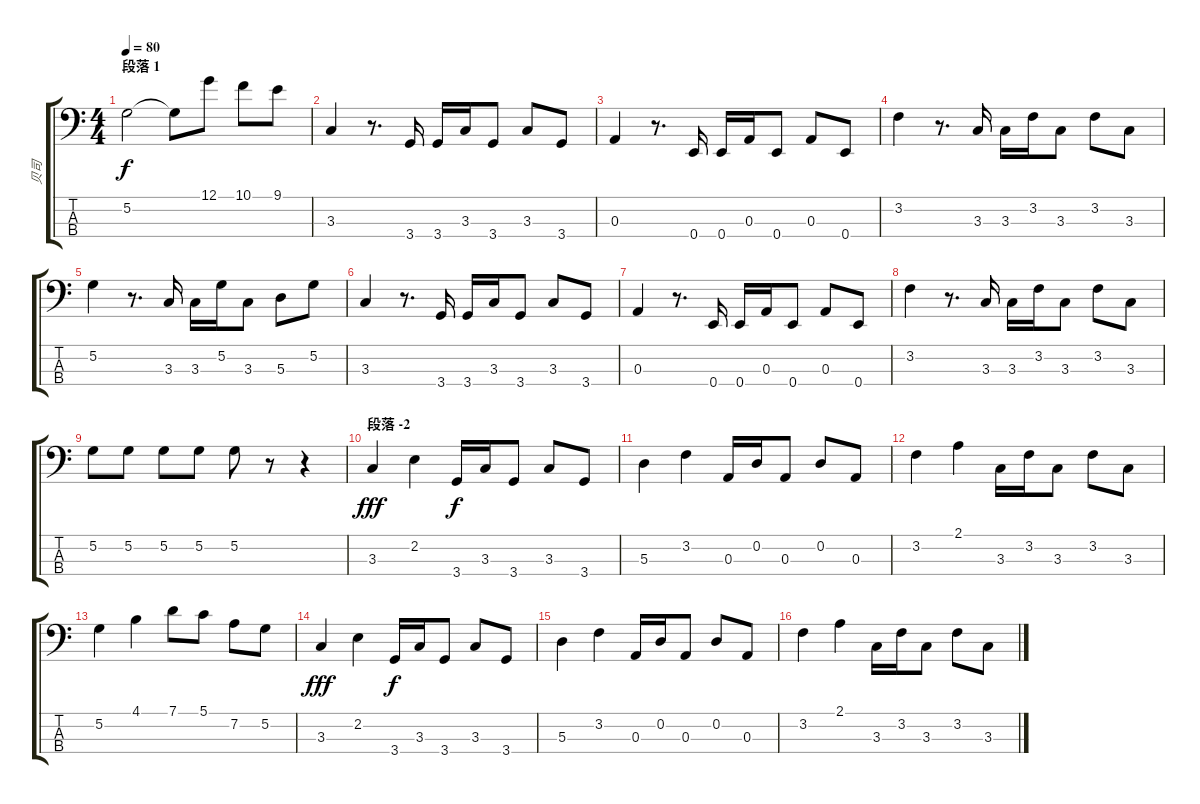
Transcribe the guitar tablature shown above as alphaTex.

\track ("贝司" "贝司") {instrument acousticguitarnylon}
\staff {score tabs}
\tuning (G2 D2 A1 E1) {hide}
\ts (4 4)
\section ("" "段落 1")
\tempo 80
\clef f4
\ks c
5.2.2{dy f} 5.2{t}.8 12.1.8 10.1.8 9.1.8 |
3.3.4 r.8{d} 3.4.16 3.4.16 3.3.16 3.4.8 3.3.8 3.4.8 |
0.3.4 r.8{d} 0.4.16 0.4.16 0.3.16 0.4.8 0.3.8 0.4.8 |
3.2.4 r.8{d} 3.3.16 3.3.16 3.2.16 3.3.8 3.2.8 3.3.8 |
5.2.4 r.8{d} 3.3.16 3.3.16 5.2.16 3.3.8 5.3.8 5.2.8 |
3.3.4 r.8{d} 3.4.16 3.4.16 3.3.16 3.4.8 3.3.8 3.4.8 |
0.3.4 r.8{d} 0.4.16 0.4.16 0.3.16 0.4.8 0.3.8 0.4.8 |
3.2.4 r.8{d} 3.3.16 3.3.16 3.2.16 3.3.8 3.2.8 3.3.8 |
5.2.8 5.2.8 5.2.8 5.2.8 5.2.8 r.8 r.4 |
\section ("" "段落 -2")
3.3.4{dy fff} 2.2.4 3.4.16{dy f} 3.3.16 3.4.8 3.3.8 3.4.8 |
5.3.4 3.2.4 0.3.16 0.2.16 0.3.8 0.2.8 0.3.8 |
3.2.4 2.1.4 3.3.16 3.2.16 3.3.8 3.2.8 3.3.8 |
5.2.4 4.1.4 7.1.8 5.1.8 7.2.8 5.2.8 |
3.3.4{dy fff} 2.2.4 3.4.16{dy f} 3.3.16 3.4.8 3.3.8 3.4.8 |
5.3.4 3.2.4 0.3.16 0.2.16 0.3.8 0.2.8 0.3.8 |
3.2.4 2.1.4 3.3.16 3.2.16 3.3.8 3.2.8 3.3.8
